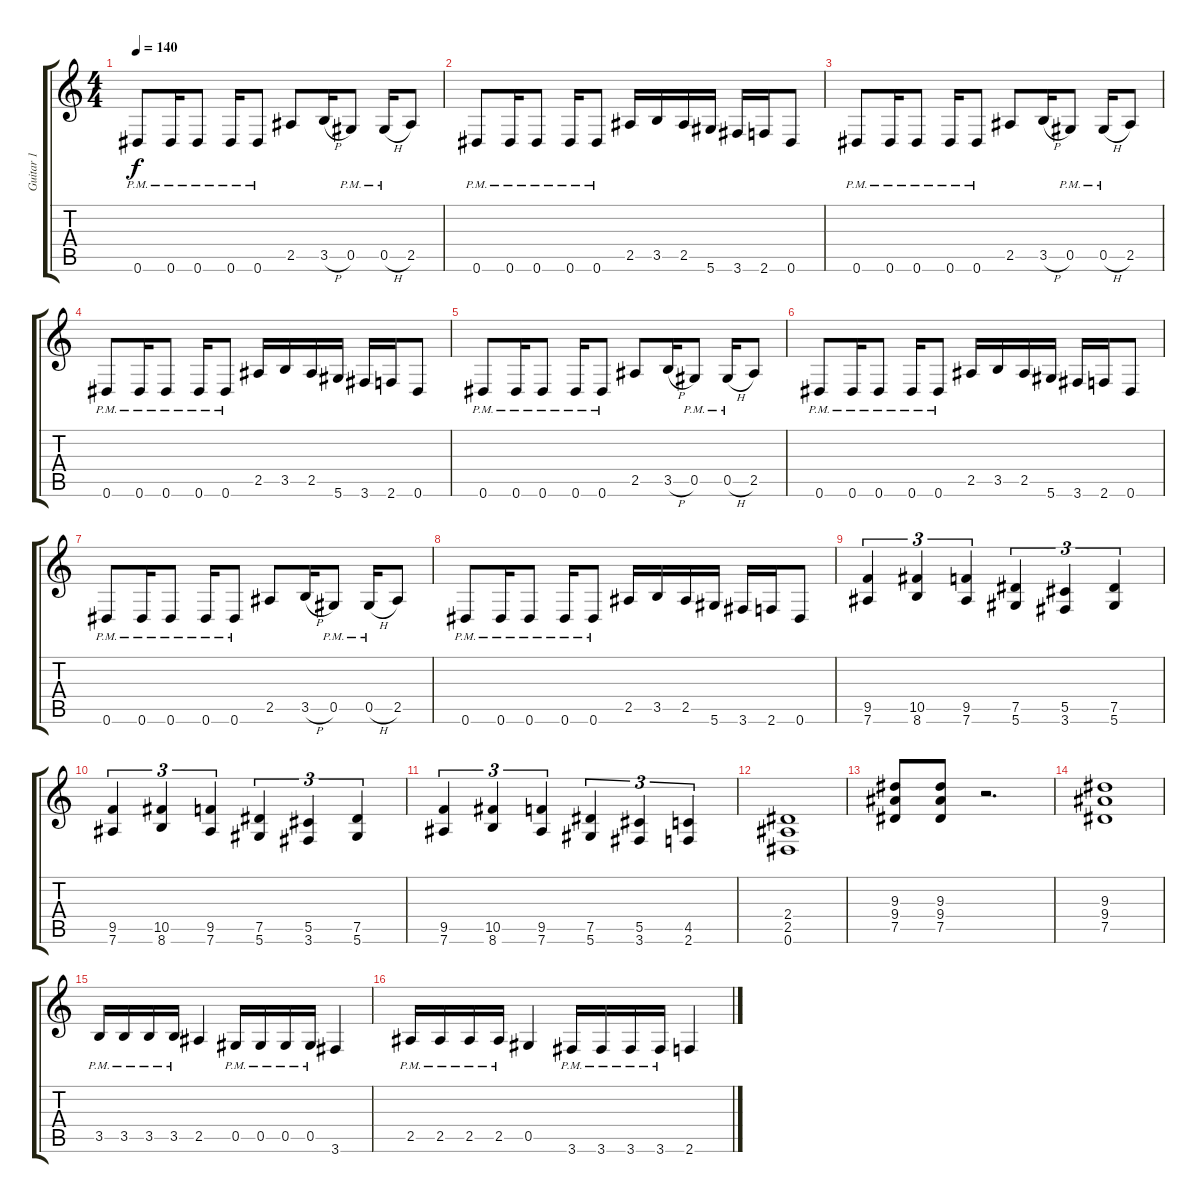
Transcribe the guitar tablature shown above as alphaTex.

\track ("Guitar 1" "Guitar 1") {instrument distortionguitar}
\staff {score tabs}
\tuning (Eb4 Bb3 Gb3 Db3 Ab2 Eb2) {hide}
\ts (4 4)
\tempo 140
\clef g2
\ks c
0.6{pm}.8{dy f} 0.6{pm}.16 0.6{pm}.8 0.6{pm}.16 0.6{pm}.8 2.5.8 3.5{h}.16 0.5{pm}.8 0.5{h pm}.16 2.5.8 |
0.6{pm}.8 0.6{pm}.16 0.6{pm}.8 0.6{pm}.16 0.6{pm}.8 2.5.16 3.5.16 2.5.16 5.6.16 3.6.16 2.6.16 0.6.8 |
0.6{pm}.8 0.6{pm}.16 0.6{pm}.8 0.6{pm}.16 0.6{pm}.8 2.5.8 3.5{h}.16 0.5{pm}.8 0.5{h pm}.16 2.5.8 |
0.6{pm}.8 0.6{pm}.16 0.6{pm}.8 0.6{pm}.16 0.6{pm}.8 2.5.16 3.5.16 2.5.16 5.6.16 3.6.16 2.6.16 0.6.8 |
0.6{pm}.8 0.6{pm}.16 0.6{pm}.8 0.6{pm}.16 0.6{pm}.8 2.5.8 3.5{h}.16 0.5{pm}.8 0.5{h pm}.16 2.5.8 |
0.6{pm}.8 0.6{pm}.16 0.6{pm}.8 0.6{pm}.16 0.6{pm}.8 2.5.16 3.5.16 2.5.16 5.6.16 3.6.16 2.6.16 0.6.8 |
0.6{pm}.8 0.6{pm}.16 0.6{pm}.8 0.6{pm}.16 0.6{pm}.8 2.5.8 3.5{h}.16 0.5{pm}.8 0.5{h pm}.16 2.5.8 |
0.6{pm}.8 0.6{pm}.16 0.6{pm}.8 0.6{pm}.16 0.6{pm}.8 2.5.16 3.5.16 2.5.16 5.6.16 3.6.16 2.6.16 0.6.8 |
(9.5 7.6).4{tu (3 2)} (10.5 8.6).4{tu (3 2)} (9.5 7.6).4{tu (3 2)} (7.5 5.6).4{tu (3 2)} (5.5 3.6).4{tu (3 2)} (7.5 5.6).4{tu (3 2)} |
(9.5 7.6).4{tu (3 2)} (10.5 8.6).4{tu (3 2)} (9.5 7.6).4{tu (3 2)} (7.5 5.6).4{tu (3 2)} (5.5 3.6).4{tu (3 2)} (7.5 5.6).4{tu (3 2)} |
(9.5 7.6).4{tu (3 2)} (10.5 8.6).4{tu (3 2)} (9.5 7.6).4{tu (3 2)} (7.5 5.6).4{tu (3 2)} (5.5 3.6).4{tu (3 2)} (4.5 2.6).4{tu (3 2)} |
(2.4 2.5 0.6).1 |
(9.3 9.4 7.5).8 (9.3 9.4 7.5).8 r.2{d} |
(9.3 9.4 7.5).1 |
3.5{pm}.16 3.5{pm}.16 3.5{pm}.16 3.5{pm}.16 2.5.4 0.5{pm}.16 0.5{pm}.16 0.5{pm}.16 0.5{pm}.16 3.6.4 |
2.5{pm}.16 2.5{pm}.16 2.5{pm}.16 2.5{pm}.16 0.5.4 3.6{pm}.16 3.6{pm}.16 3.6{pm}.16 3.6{pm}.16 2.6.4
